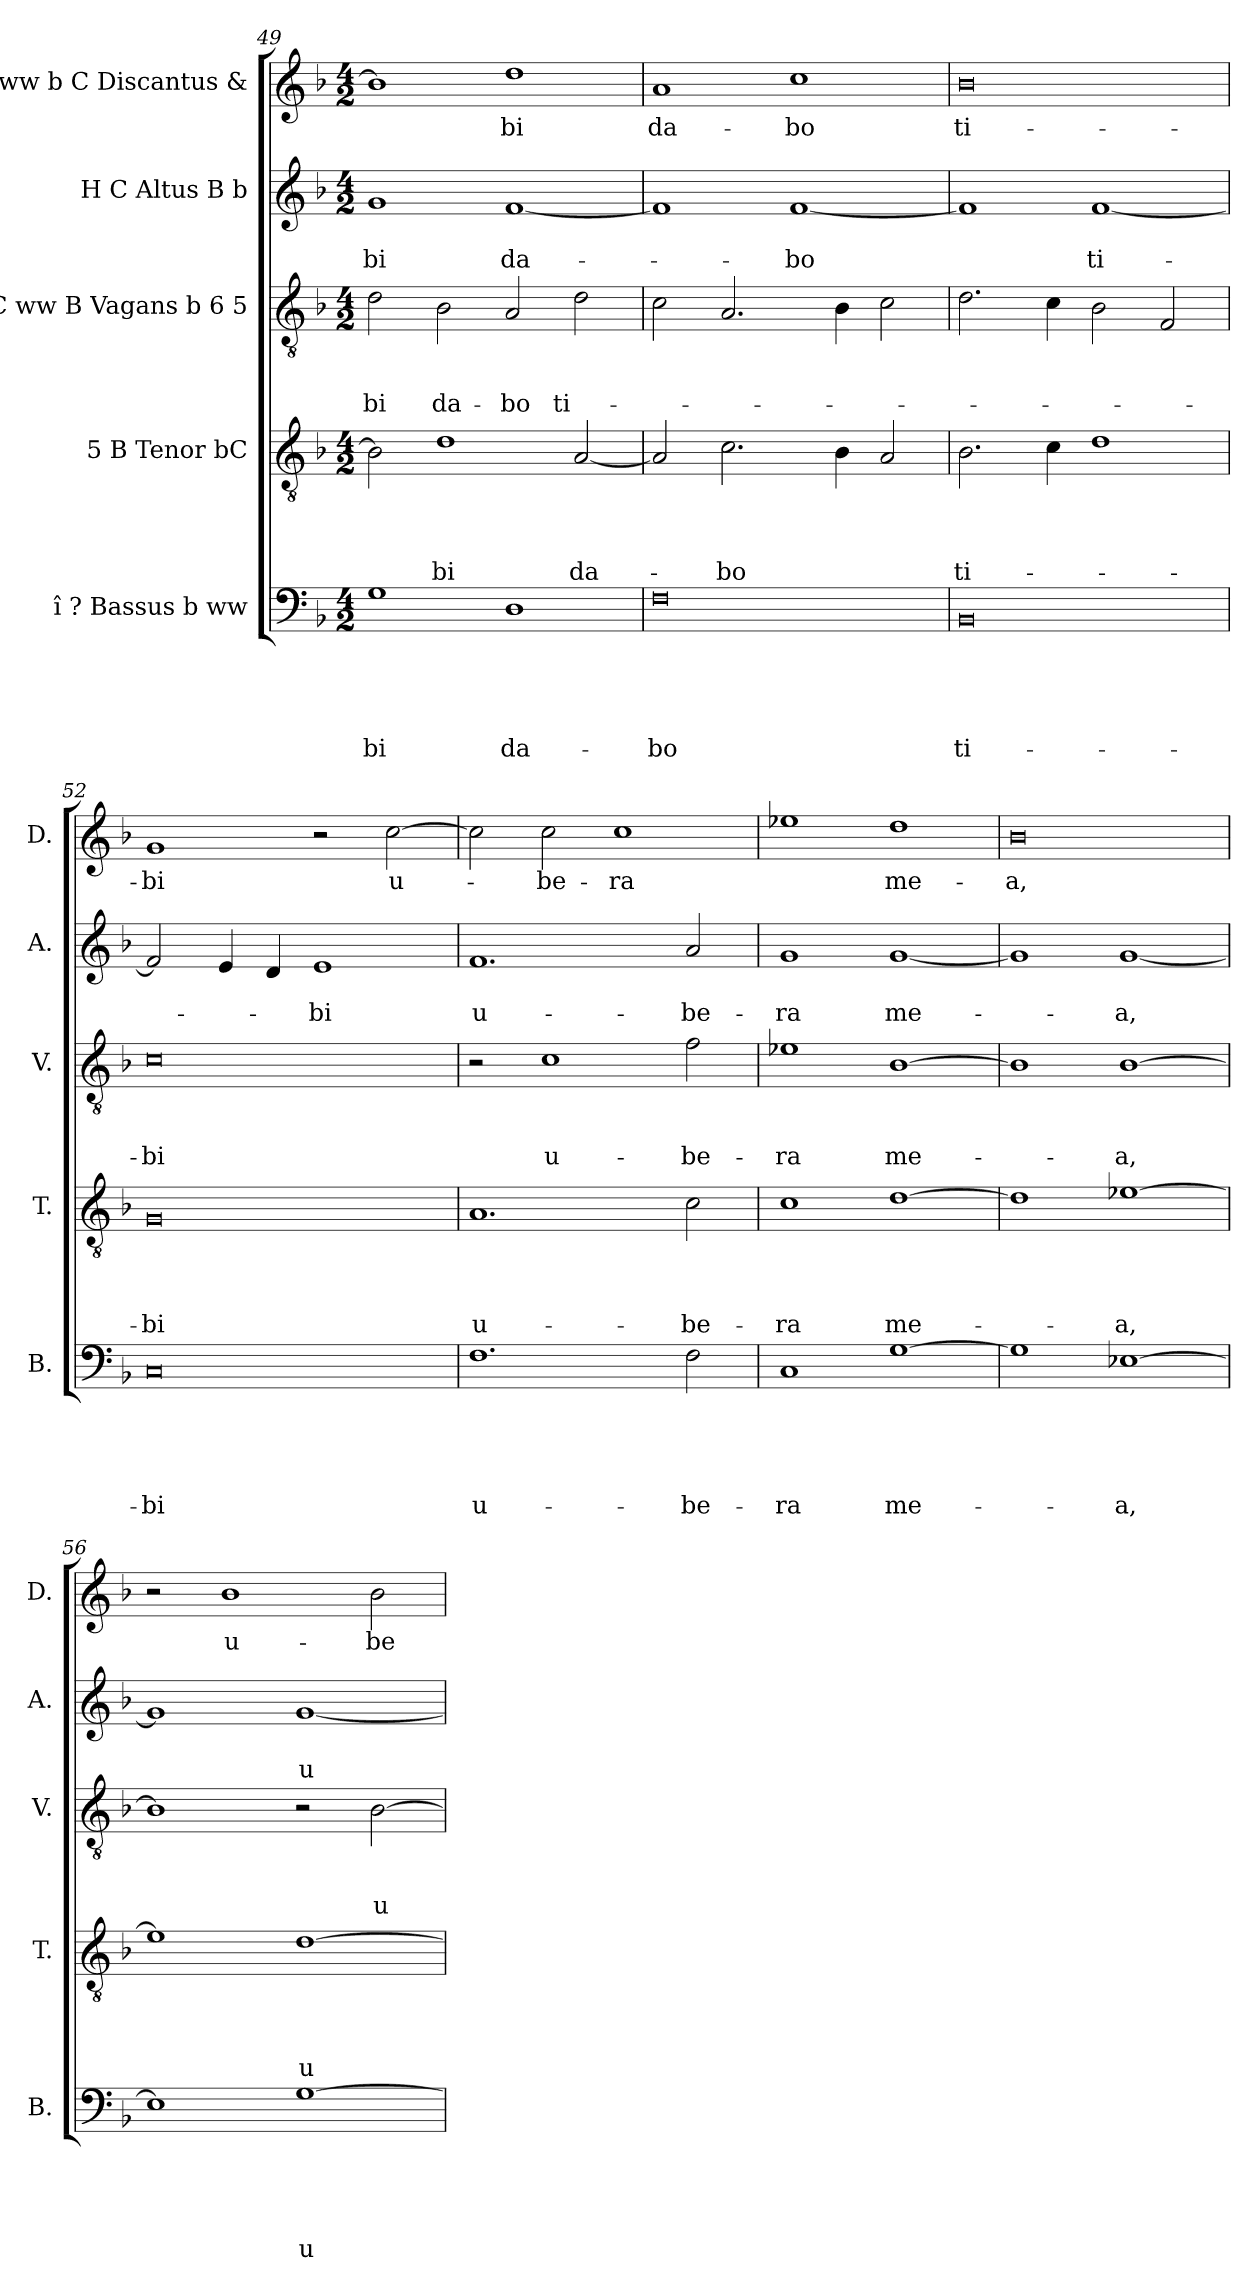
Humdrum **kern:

**kern	**text	**text	**text	**text	**text	**kern	**text	**text	**text	**text	**kern	**text	**text	**text	**kern	**text	**text	**kern	**text
*part5	*part5	*part5	*part5	*part5	*part5	*part4	*part4	*part4	*part4	*part4	*part3	*part3	*part3	*part3	*part2	*part2	*part2	*part1	*part1
*staff5	*staff5	*staff5	*staff5	*staff5	*staff5	*staff4	*staff4	*staff4	*staff4	*staff4	*staff3	*staff3	*staff3	*staff3	*staff2	*staff2	*staff2	*staff1	*staff1
*I"î ? Bassus b ww	*	*	*	*	*	*I"5 B Tenor bC	*	*	*	*	*I"C ww B Vagans b 6 5	*	*	*	*I"H C Altus B b	*	*	*I"î ww b C Discantus &	*
*I'B.	*	*	*	*	*	*I'T.	*	*	*	*	*I'V.	*	*	*	*I'A.	*	*	*I'D.	*
*clefF4	*	*	*	*	*	*clefGv2	*	*	*	*	*clefGv2	*	*	*	*clefG2	*	*	*clefG2	*
*k[b-]	*	*	*	*	*	*k[b-]	*	*	*	*	*k[b-]	*	*	*	*k[b-]	*	*	*k[b-]	*
*F:	*	*	*	*	*	*F:	*	*	*	*	*F:	*	*	*	*F:	*	*	*F:	*
*M4/2	*	*	*	*	*	*M4/2	*	*	*	*	*M4/2	*	*	*	*M4/2	*	*	*M4/2	*
=49	=49	=49	=49	=49	=49	=49	=49	=49	=49	=49	=49	=49	=49	=49	=49	=49	=49	=49	=49
!	!	!	!	!	!LO:LY:b	!	!	!	!	!	!	!	!	!LO:LY:b	!	!	!LO:LY:b	!	!
1G	.	.	.	.	bi	2B-\]	.	.	.	.	2d\	.	.	-bi	1g	.	-bi	1b-]	.
!	!	!	!	!	!	!	!	!	!	!LO:LY:b	!	!	!	!LO:LY:b	!	!	!	!	!
.	.	.	.	.	.	1d	.	.	.	-bi	2B-\	.	.	da-	.	.	.	.	.
!	!	!	!	!	!LO:LY:b	!	!	!	!	!	!	!	!	!LO:LY:b	!	!	!LO:LY:b	!	!LO:LY:b
1D	.	.	.	.	da-	.	.	.	.	.	2A/	.	.	-bo	[<1f	.	da-	1dd	-bi
!	!	!	!	!	!	!	!	!	!	!LO:LY:b	!	!	!	!LO:LY:b	!	!	!	!	!
.	.	.	.	.	.	[<2A/	.	.	.	da-	2d\	.	.	ti-	.	.	.	.	.
=50	=50	=50	=50	=50	=50	=50	=50	=50	=50	=50	=50	=50	=50	=50	=50	=50	=50	=50	=50
!	!	!	!	!	!LO:LY:b	!	!	!	!	!	!	!	!	!	!	!	!	!	!LO:LY:b
0F	.	.	.	.	-bo	2A/]	.	.	.	.	2c\	.	.	.	1f]	.	.	1a	da-
!	!	!	!	!	!	!	!	!	!	!LO:LY:b	!	!	!	!	!	!	!	!	!
.	.	.	.	.	.	2.c\	.	.	.	-bo	2.A/	.	.	.	.	.	.	.	.
!	!	!	!	!	!	!	!	!	!	!	!	!	!	!	!	!	!LO:LY:b	!	!LO:LY:b
.	.	.	.	.	.	.	.	.	.	.	.	.	.	.	[<1f	.	-bo	1cc	-bo
.	.	.	.	.	.	4B-\	.	.	.	.	4B-\	.	.	.	.	.	.	.	.
.	.	.	.	.	.	2A/	.	.	.	.	2c\	.	.	.	.	.	.	.	.
=51	=51	=51	=51	=51	=51	=51	=51	=51	=51	=51	=51	=51	=51	=51	=51	=51	=51	=51	=51
!	!	!	!	!	!LO:LY:b:rj	!	!	!	!	!LO:LY:b	!	!	!	!	!	!	!	!	!LO:LY:b:rj
0BB-	.	.	.	.	ti-	2.B-\	.	.	.	ti-	2.d\	.	.	.	1f]	.	.	0b-	ti-
.	.	.	.	.	.	4c\	.	.	.	.	4c\	.	.	.	.	.	.	.	.
!	!	!	!	!	!	!	!	!	!	!	!	!	!	!	!	!	!LO:LY:b	!	!
.	.	.	.	.	.	1d	.	.	.	.	2B-\	.	.	.	[<1f	.	ti-	.	.
.	.	.	.	.	.	.	.	.	.	.	2F/	.	.	.	.	.	.	.	.
!!LO:LB:g=z
=52	=52	=52	=52	=52	=52	=52	=52	=52	=52	=52	=52	=52	=52	=52	=52	=52	=52	=52	=52
!	!	!	!	!	!LO:LY:b:rj	!	!	!	!	!LO:LY:b:rj	!	!	!	!LO:LY:b:rj	!	!	!	!	!LO:LY:b
0C	.	.	.	.	-bi	0G	.	.	.	-bi	0c	.	.	-bi	2f/]	.	.	1g	-bi
.	.	.	.	.	.	.	.	.	.	.	.	.	.	.	4e/	.	.	.	.
.	.	.	.	.	.	.	.	.	.	.	.	.	.	.	4d/	.	.	.	.
!	!	!	!	!	!	!	!	!	!	!	!	!	!	!	!	!	!LO:LY:b	!	!
.	.	.	.	.	.	.	.	.	.	.	.	.	.	.	1e	.	-bi	2r	.
!	!	!	!	!	!	!	!	!	!	!	!	!	!	!	!	!	!	!	!LO:LY:b
.	.	.	.	.	.	.	.	.	.	.	.	.	.	.	.	.	.	[>2cc\	u-
=53	=53	=53	=53	=53	=53	=53	=53	=53	=53	=53	=53	=53	=53	=53	=53	=53	=53	=53	=53
!	!	!	!	!	!LO:LY:b	!	!	!	!	!LO:LY:b	!	!	!	!	!	!	!LO:LY:b	!	!
1.F	.	.	.	.	u-	1.A	.	.	.	u-	2r	.	.	.	1.f	.	u-	2cc\]	.
!	!	!	!	!	!	!	!	!	!	!	!	!	!	!LO:LY:b	!	!	!	!	!LO:LY:b
.	.	.	.	.	.	.	.	.	.	.	1c	.	.	u-	.	.	.	2cc\	-be-
!	!	!	!	!	!	!	!	!	!	!	!	!	!	!	!	!	!	!	!LO:LY:b
.	.	.	.	.	.	.	.	.	.	.	.	.	.	.	.	.	.	1cc	-ra
!	!	!	!	!	!LO:LY:b	!	!	!	!	!LO:LY:b	!	!	!	!LO:LY:b	!	!	!LO:LY:b	!	!
2F\	.	.	.	.	-be-	2c\	.	.	.	-be-	2f\	.	.	-be-	2a/	.	-be-	.	.
=54	=54	=54	=54	=54	=54	=54	=54	=54	=54	=54	=54	=54	=54	=54	=54	=54	=54	=54	=54
!	!	!	!	!	!LO:LY:b	!	!	!	!	!LO:LY:b	!	!	!	!LO:LY:b	!	!	!LO:LY:b	!	!
1C	.	.	.	.	-ra	1c	.	.	.	-ra	1e-X	.	.	-ra	1g	.	-ra	1ee-X	.
!	!	!	!	!	!LO:LY:b	!	!	!	!	!LO:LY:b	!	!	!	!LO:LY:b	!	!	!LO:LY:b	!	!LO:LY:b
[>1G	.	.	.	.	me-	[>1d	.	.	.	me-	[>1B-	.	.	me-	[<1g	.	me-	1dd	me-
=55	=55	=55	=55	=55	=55	=55	=55	=55	=55	=55	=55	=55	=55	=55	=55	=55	=55	=55	=55
!	!	!	!	!	!	!	!	!	!	!	!	!	!	!	!	!	!	!	!LO:LY:b
1G]	.	.	.	.	.	1d]	.	.	.	.	1B-]	.	.	.	1g]	.	.	0b-	-a,
!	!	!	!	!	!LO:LY:b	!	!	!	!	!LO:LY:b	!	!	!	!LO:LY:b	!	!	!LO:LY:b	!	!
[>1E-X	.	.	.	.	-a,	[>1e-X	.	.	.	-a,	[>1B-	.	.	-a,	[<1g	.	-a,	.	.
=56	=56	=56	=56	=56	=56	=56	=56	=56	=56	=56	=56	=56	=56	=56	=56	=56	=56	=56	=56
1E-]	.	.	.	.	.	1e-]	.	.	.	.	1B-]	.	.	.	1g]	.	.	2r	.
!	!	!	!	!	!	!	!	!	!	!	!	!	!	!	!	!	!	!	!LO:LY:b
.	.	.	.	.	.	.	.	.	.	.	.	.	.	.	.	.	.	1b-	u-
!	!	!	!	!	!LO:LY:b	!	!	!	!	!LO:LY:b	!	!	!	!	!	!	!LO:LY:b	!	!
[<1G	.	.	.	.	u-	[<1d	.	.	.	u-	2r	.	.	.	[<1g	.	u-	.	.
!	!	!	!	!	!	!	!	!	!	!	!	!	!	!LO:LY:b	!	!	!	!	!LO:LY:b
.	.	.	.	.	.	.	.	.	.	.	[<2B-\	.	.	u-	.	.	.	2b-\	-be-
=	=	=	=	=	=	=	=	=	=	=	=	=	=	=	=	=	=	=	=
*-	*-	*-	*-	*-	*-	*-	*-	*-	*-	*-	*-	*-	*-	*-	*-	*-	*-	*-	*-
